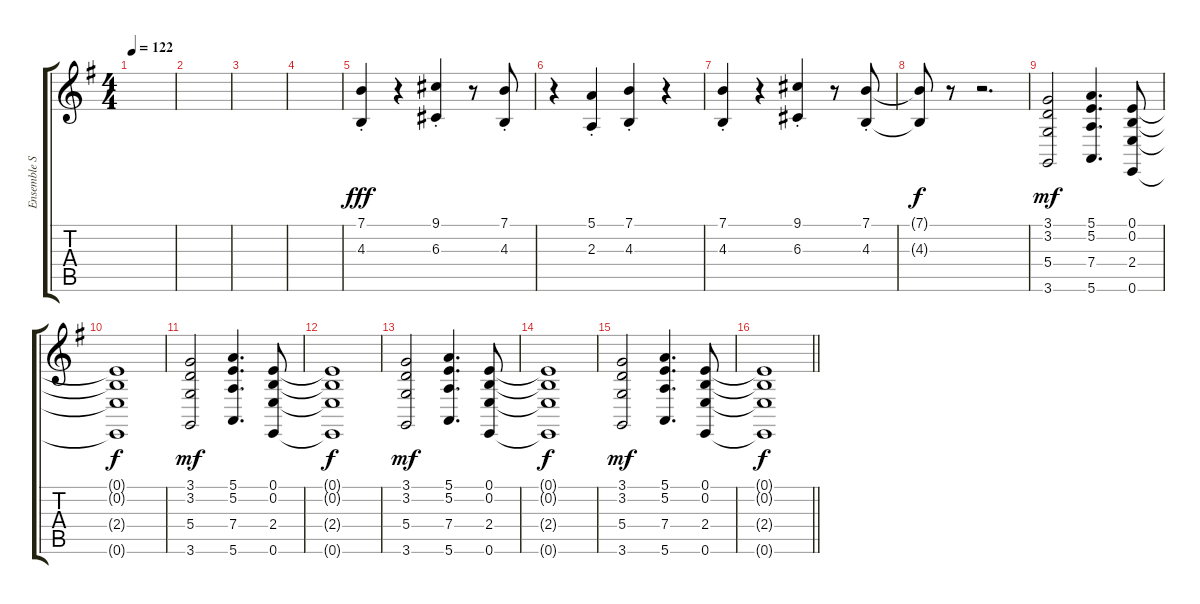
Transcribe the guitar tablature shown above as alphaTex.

\track ("Ensemble Strings" "Ensemble S") {instrument stringensemble1}
\staff {score tabs}
\tuning (E4 B3 G3 D3 A2 E2) {hide}
\ts (4 4)
\tempo 122
\clef g2
\ks g
|
|
|
|
(7.1{st} 4.3{st}).4{dy fff} r.4 (9.1{st} 6.3{st}).4 r.8 (7.1{st} 4.3{st}).8 |
r.4 (5.1{st} 2.3{st}).4 (7.1{st} 4.3{st}).4 r.4 |
(7.1{st} 4.3{st}).4 r.4 (9.1{st} 6.3{st}).4 r.8 (7.1{st} 4.3{st}).8 |
(7.1{t} 4.3{t}).8{dy f volume 0} r.8 r.2{d} |
(3.1 3.2 5.4 3.6).2{dy mf volume 12} (5.1 5.2 7.4 5.6).4{d} (0.1 0.2 2.4 0.6).8 |
(0.1{t} 0.2{t} 2.4{t} 0.6{t}).1{dy f} |
(3.1 3.2 5.4 3.6).2{dy mf} (5.1 5.2 7.4 5.6).4{d} (0.1 0.2 2.4 0.6).8 |
(0.1{t} 0.2{t} 2.4{t} 0.6{t}).1{dy f} |
(3.1 3.2 5.4 3.6).2{dy mf} (5.1 5.2 7.4 5.6).4{d} (0.1 0.2 2.4 0.6).8 |
(0.1{t} 0.2{t} 2.4{t} 0.6{t}).1{dy f} |
(3.1 3.2 5.4 3.6).2{dy mf} (5.1 5.2 7.4 5.6).4{d} (0.1 0.2 2.4 0.6).8 |
\barLineRight lightlight
(0.1{t} 0.2{t} 2.4{t} 0.6{t}).1{dy f}
